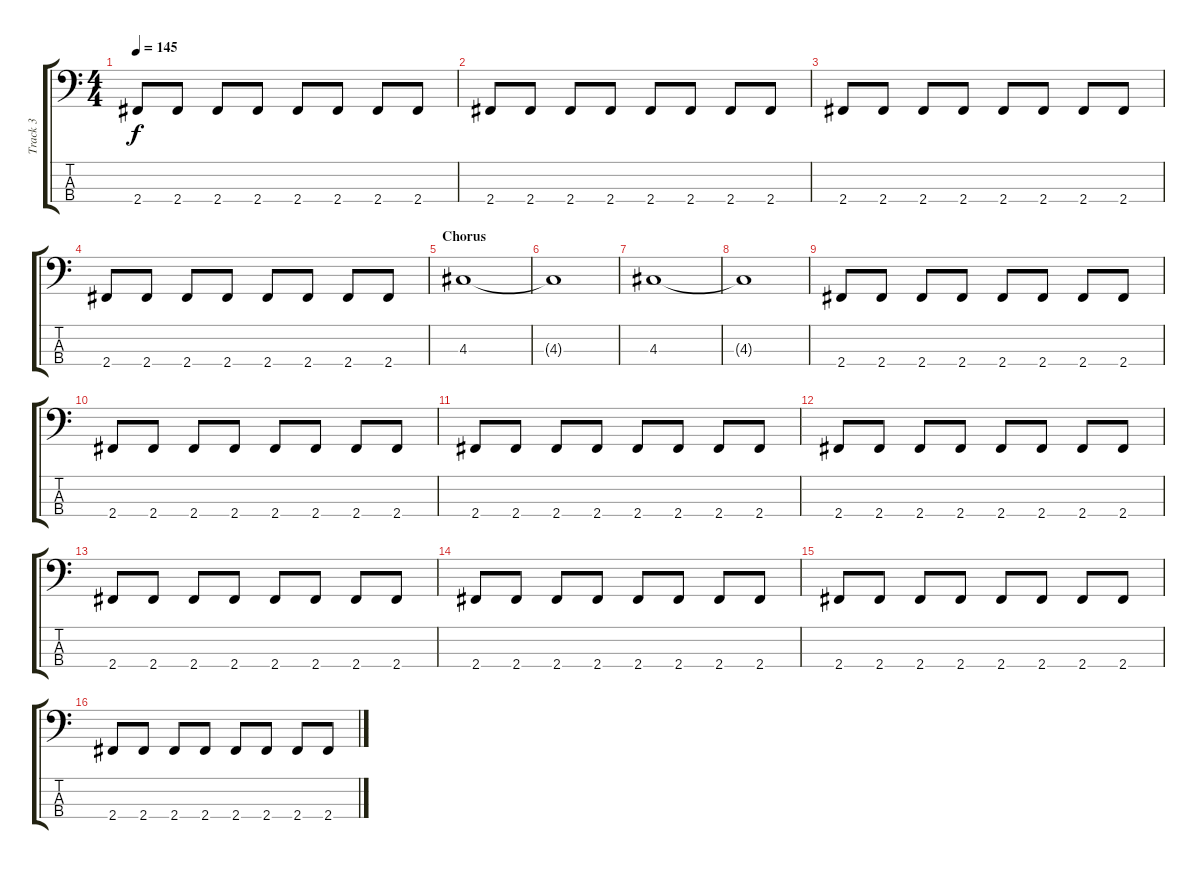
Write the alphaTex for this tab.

\track ("Track 3" "Track 3") {instrument electricbassfinger}
\staff {score tabs}
\tuning (G2 D2 A1 E1) {hide}
\ts (4 4)
\tempo 145
\clef f4
\ks c
2.4.8{dy f} 2.4.8 2.4.8 2.4.8 2.4.8 2.4.8 2.4.8 2.4.8 |
2.4.8 2.4.8 2.4.8 2.4.8 2.4.8 2.4.8 2.4.8 2.4.8 |
2.4.8 2.4.8 2.4.8 2.4.8 2.4.8 2.4.8 2.4.8 2.4.8 |
2.4.8 2.4.8 2.4.8 2.4.8 2.4.8 2.4.8 2.4.8 2.4.8 |
\section ("" "Chorus")
4.3.1 |
4.3{t}.1 |
4.3.1 |
4.3{t}.1 |
2.4.8 2.4.8 2.4.8 2.4.8 2.4.8 2.4.8 2.4.8 2.4.8 |
2.4.8 2.4.8 2.4.8 2.4.8 2.4.8 2.4.8 2.4.8 2.4.8 |
2.4.8 2.4.8 2.4.8 2.4.8 2.4.8 2.4.8 2.4.8 2.4.8 |
2.4.8 2.4.8 2.4.8 2.4.8 2.4.8 2.4.8 2.4.8 2.4.8 |
2.4.8 2.4.8 2.4.8 2.4.8 2.4.8 2.4.8 2.4.8 2.4.8 |
2.4.8 2.4.8 2.4.8 2.4.8 2.4.8 2.4.8 2.4.8 2.4.8 |
2.4.8 2.4.8 2.4.8 2.4.8 2.4.8 2.4.8 2.4.8 2.4.8 |
2.4.8 2.4.8 2.4.8 2.4.8 2.4.8 2.4.8 2.4.8 2.4.8
